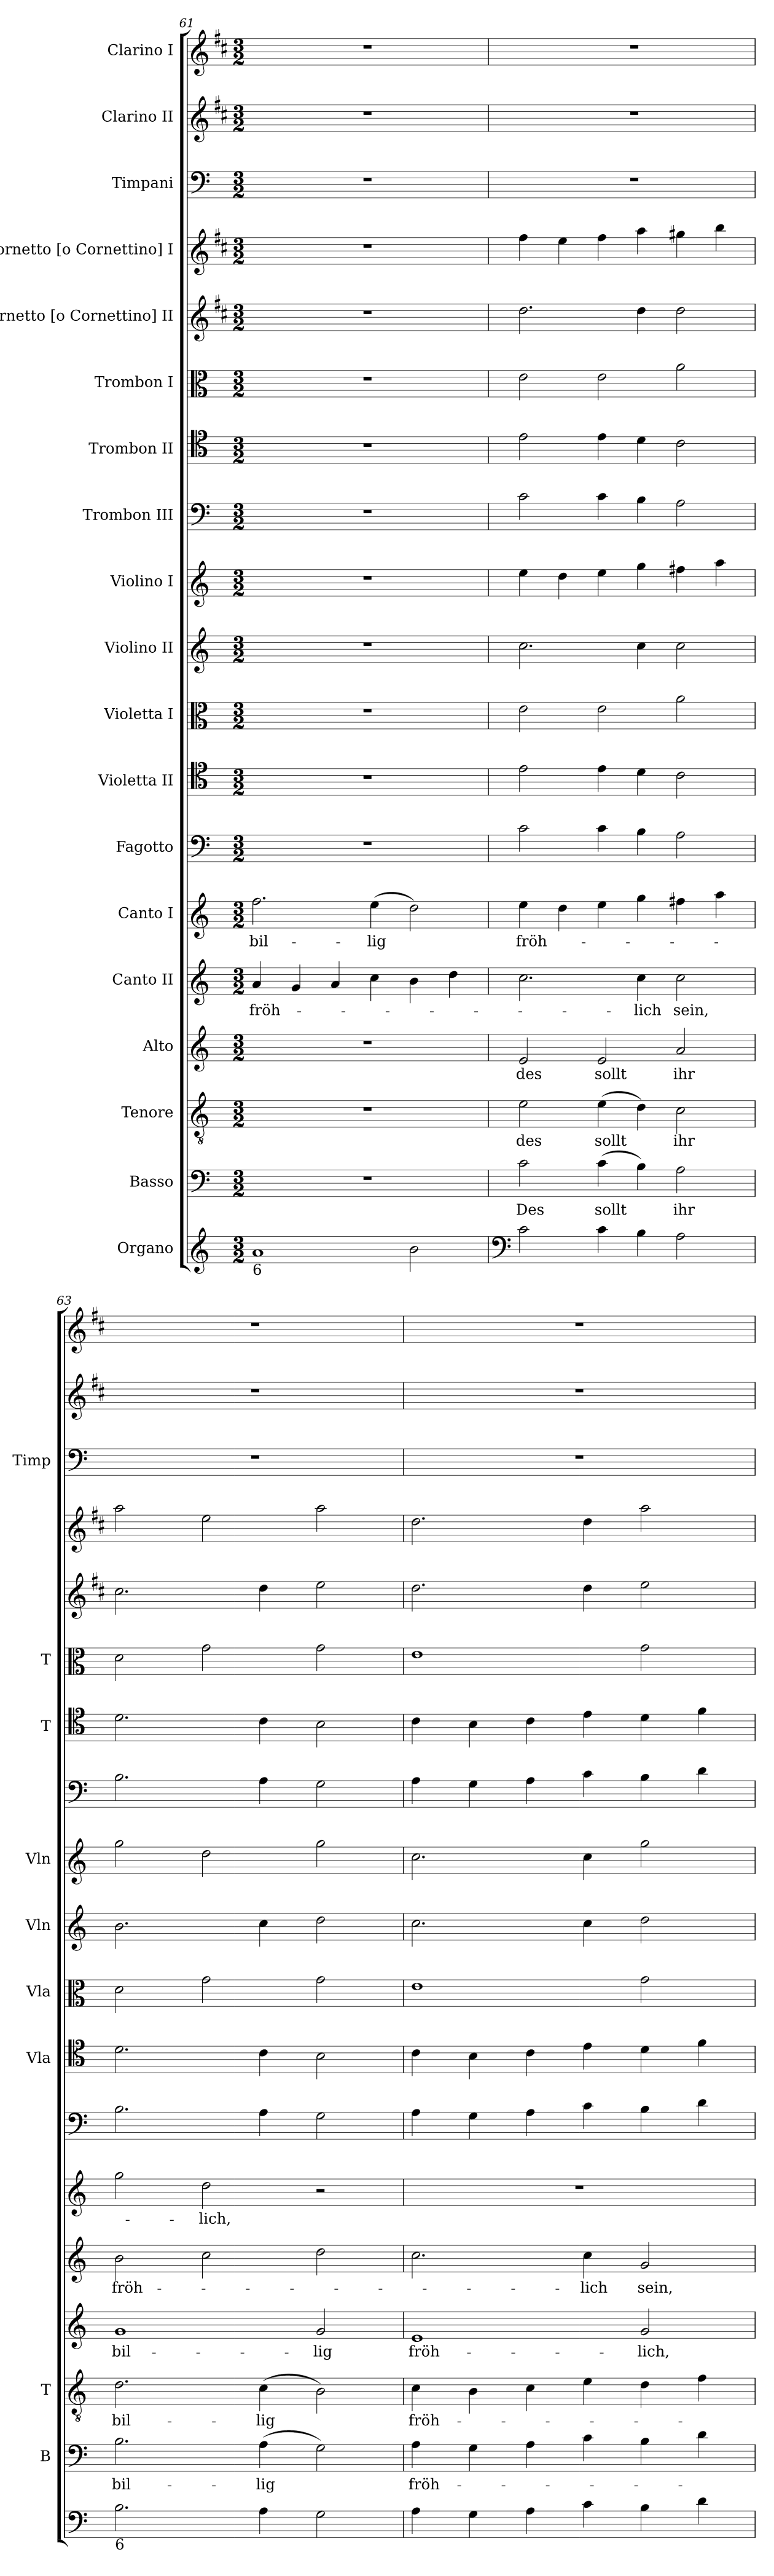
**kern	**kern	**text	**kern	**text	**kern	**text	**kern	**text	**kern	**text	**kern	**kern	**kern	**kern	**kern	**kern	**kern	**kern	**kern	**kern	**kern	**kern	**kern
*part19	*part18	*part18	*part17	*part17	*part16	*part16	*part15	*part15	*part14	*part14	*part13	*part12	*part11	*part10	*part9	*part8	*part7	*part6	*part5	*part4	*part3	*part2	*part1
*staff19	*staff18	*staff18	*staff17	*staff17	*staff16	*staff16	*staff15	*staff15	*staff14	*staff14	*staff13	*staff12	*staff11	*staff10	*staff9	*staff8	*staff7	*staff6	*staff5	*staff4	*staff3	*staff2	*staff1
*I"Organo	*I"Basso	*	*I"Tenore	*	*I"Alto	*	*I"Canto II	*	*I"Canto I	*	*I"Fagotto	*I"Violetta II	*I"Violetta I	*I"Violino II	*I"Violino I	*I"Trombon III	*I"Trombon II	*I"Trombon I	*I"Cornetto [o Cornettino] II	*I"Cornetto [o Cornettino] I	*I"Timpani	*I"Clarino II	*I"Clarino I
*	*I'B	*	*I'T	*	*	*	*	*	*	*	*	*I'Vla	*I'Vla	*I'Vln	*I'Vln	*	*I'T	*I'T	*	*	*I'Timp	*	*
*clefG2	*clefF4	*	*clefGv2	*	*clefG2	*	*clefG2	*	*clefG2	*	*clefF4	*clefC4	*clefC3	*clefG2	*clefG2	*clefF4	*clefC4	*clefC3	*clefG2	*clefG2	*clefF4	*clefG2	*clefG2
*	*	*	*ITrd7c12	*	*	*	*	*	*	*	*	*	*	*	*	*	*	*	*ITrd1c2	*ITrd1c2	*	*ITrd1c2	*ITrd1c2
*k[]	*k[]	*	*k[]	*	*k[]	*	*k[]	*	*k[]	*	*k[]	*k[]	*k[]	*k[]	*k[]	*k[]	*k[]	*k[]	*k[]	*k[]	*k[]	*k[]	*k[]
*C:	*C:	*	*C:	*	*C:	*	*C:	*	*C:	*	*C:	*C:	*C:	*C:	*C:	*C:	*C:	*C:	*C:	*C:	*C:	*C:	*C:
*M3/2	*M3/2	*	*M3/2	*	*M3/2	*	*M3/2	*	*M3/2	*	*M3/2	*M3/2	*M3/2	*M3/2	*M3/2	*M3/2	*M3/2	*M3/2	*M3/2	*M3/2	*M3/2	*M3/2	*M3/2
=61	=61	=61	=61	=61	=61	=61	=61	=61	=61	=61	=61	=61	=61	=61	=61	=61	=61	=61	=61	=61	=61	=61	=61
!LO:TX:b:t=6	!	!	!	!	!	!	!	!	!	!	!	!	!	!	!	!	!	!	!	!	!	!	!
!	!LO:N:vis=1	!	!LO:N:vis=1	!	!LO:N:vis=1	!	!	!LO:LY:b	!	!LO:LY:b	!LO:N:vis=1	!LO:N:vis=1	!LO:N:vis=1	!LO:N:vis=1	!LO:N:vis=1	!LO:N:vis=1	!LO:N:vis=1	!LO:N:vis=1	!LO:N:vis=1	!LO:N:vis=1	!LO:N:vis=1	!LO:N:vis=1	!LO:N:vis=1
1a	1.r	.	1.r	.	1.r	.	4a/	fröh-	2.ff\	bil-	1.r	1.r	1.r	1.r	1.r	1.r	1.r	1.r	1.r	1.r	1.r	1.r	1.r
.	.	.	.	.	.	.	4g/	.	.	.	.	.	.	.	.	.	.	.	.	.	.	.	.
.	.	.	.	.	.	.	4a/	.	.	.	.	.	.	.	.	.	.	.	.	.	.	.	.
!	!	!	!	!	!	!	!	!	!	!LO:LY:b	!	!	!	!	!	!	!	!	!	!	!	!	!
.	.	.	.	.	.	.	4cc\	.	(>4ee\	-lig	.	.	.	.	.	.	.	.	.	.	.	.	.
2b\	.	.	.	.	.	.	4b\	.	2dd\)	.	.	.	.	.	.	.	.	.	.	.	.	.	.
.	.	.	.	.	.	.	4dd\	.	.	.	.	.	.	.	.	.	.	.	.	.	.	.	.
=62	=62	=62	=62	=62	=62	=62	=62	=62	=62	=62	=62	=62	=62	=62	=62	=62	=62	=62	=62	=62	=62	=62	=62
*clefF4	*	*	*	*	*	*	*	*	*	*	*	*	*	*	*	*	*	*	*	*	*	*	*
!	!	!LO:LY:b	!	!LO:LY:b	!	!LO:LY:b	!	!	!	!LO:LY:b	!	!	!	!	!	!	!	!	!	!	!LO:N:vis=1	!LO:N:vis=1	!LO:N:vis=1
2c\	2c\	Des	2E\	des	2e/	des	2.cc\	.	4ee\	fröh-	2c\	2e\	2e\	2.cc\	4ee\	2c\	2e\	2e\	2.cc\	4ee\	1.r	1.r	1.r
.	.	.	.	.	.	.	.	.	4dd\	.	.	.	.	.	4dd\	.	.	.	.	4dd\	.	.	.
!	!	!LO:LY:b	!	!LO:LY:b	!	!LO:LY:b	!	!	!	!	!	!	!	!	!	!	!	!	!	!	!	!	!
4c\	(>4c\	sollt	(>4E\	sollt	2e/	sollt	.	.	4ee\	.	4c\	4e\	2e\	.	4ee\	4c\	4e\	2e\	.	4ee\	.	.	.
!	!	!	!	!	!	!	!	!LO:LY:b	!	!	!	!	!	!	!	!	!	!	!	!	!	!	!
4B\	4B\)	.	4D\)	.	.	.	4cc\	-lich	4gg\	.	4B\	4d\	.	4cc\	4gg\	4B\	4d\	.	4cc\	4gg\	.	.	.
!	!	!LO:LY:b	!	!LO:LY:b	!	!LO:LY:b	!	!LO:LY:b	!	!	!	!	!	!	!	!	!	!	!	!	!	!	!
2A\	2A\	ihr	2C\	ihr	2a/	ihr	2cc\	sein,	4ff#X\	.	2A\	2c\	2a\	2cc\	4ff#X\	2A\	2c\	2a\	2cc\	4ff#X\	.	.	.
.	.	.	.	.	.	.	.	.	4aa\	.	.	.	.	.	4aa\	.	.	.	.	4aa\	.	.	.
=63	=63	=63	=63	=63	=63	=63	=63	=63	=63	=63	=63	=63	=63	=63	=63	=63	=63	=63	=63	=63	=63	=63	=63
!LO:TX:b:t=6	!	!	!	!	!	!	!	!	!	!	!	!	!	!	!	!	!	!	!	!	!	!	!
!	!	!LO:LY:b	!	!LO:LY:b	!	!LO:LY:b	!	!LO:LY:b	!	!	!	!	!	!	!	!	!	!	!	!	!LO:N:vis=1	!LO:N:vis=1	!LO:N:vis=1
2.B\	2.B\	bil-	2.D\	bil-	1g	bil-	2b\	fröh-	2gg\	.	2.B\	2.d\	2d\	2.b\	2gg\	2.B\	2.d\	2d\	2.b\	2gg\	1.r	1.r	1.r
!	!	!	!	!	!	!	!	!	!	!LO:LY:b	!	!	!	!	!	!	!	!	!	!	!	!	!
.	.	.	.	.	.	.	2cc\	.	2dd\	-lich,	.	.	2g\	.	2dd\	.	.	2g\	.	2dd\	.	.	.
!	!	!LO:LY:b	!	!LO:LY:b	!	!	!	!	!	!	!	!	!	!	!	!	!	!	!	!	!	!	!
4A\	(>4A\	-lig	(>4C\	-lig	.	.	.	.	.	.	4A\	4c\	.	4cc\	.	4A\	4c\	.	4cc\	.	.	.	.
!	!	!	!	!	!	!LO:LY:b	!	!	!	!	!	!	!	!	!	!	!	!	!	!	!	!	!
2G\	2G\)	.	2BB\)	.	2g/	-lig	2dd\	.	2r	.	2G\	2B\	2g\	2dd\	2gg\	2G\	2B\	2g\	2dd\	2gg\	.	.	.
=64	=64	=64	=64	=64	=64	=64	=64	=64	=64	=64	=64	=64	=64	=64	=64	=64	=64	=64	=64	=64	=64	=64	=64
!	!	!LO:LY:b	!	!LO:LY:b	!	!LO:LY:b	!	!	!LO:N:vis=1	!	!	!	!	!	!	!	!	!	!	!	!LO:N:vis=1	!LO:N:vis=1	!LO:N:vis=1
4A\	4A\	fröh-	4C\	fröh-	1e	fröh-	2.cc\	.	1.r	.	4A\	4c\	1e	2.cc\	2.cc\	4A\	4c\	1e	2.cc\	2.cc\	1.r	1.r	1.r
4G\	4G\	.	4BB\	.	.	.	.	.	.	.	4G\	4B\	.	.	.	4G\	4B\	.	.	.	.	.	.
4A\	4A\	.	4C\	.	.	.	.	.	.	.	4A\	4c\	.	.	.	4A\	4c\	.	.	.	.	.	.
!	!	!	!	!	!	!	!	!LO:LY:b	!	!	!	!	!	!	!	!	!	!	!	!	!	!	!
4c\	4c\	.	4E\	.	.	.	4cc\	-lich	.	.	4c\	4e\	.	4cc\	4cc\	4c\	4e\	.	4cc\	4cc\	.	.	.
!	!	!	!	!	!	!LO:LY:b	!	!LO:LY:b	!	!	!	!	!	!	!	!	!	!	!	!	!	!	!
4B\	4B\	.	4D\	.	2g/	-lich,	2g/	sein,	.	.	4B\	4d\	2g\	2dd\	2gg\	4B\	4d\	2g\	2dd\	2gg\	.	.	.
4d\	4d\	.	4F\	.	.	.	.	.	.	.	4d\	4f\	.	.	.	4d\	4f\	.	.	.	.	.	.
=	=	=	=	=	=	=	=	=	=	=	=	=	=	=	=	=	=	=	=	=	=	=	=
*-	*-	*-	*-	*-	*-	*-	*-	*-	*-	*-	*-	*-	*-	*-	*-	*-	*-	*-	*-	*-	*-	*-	*-
